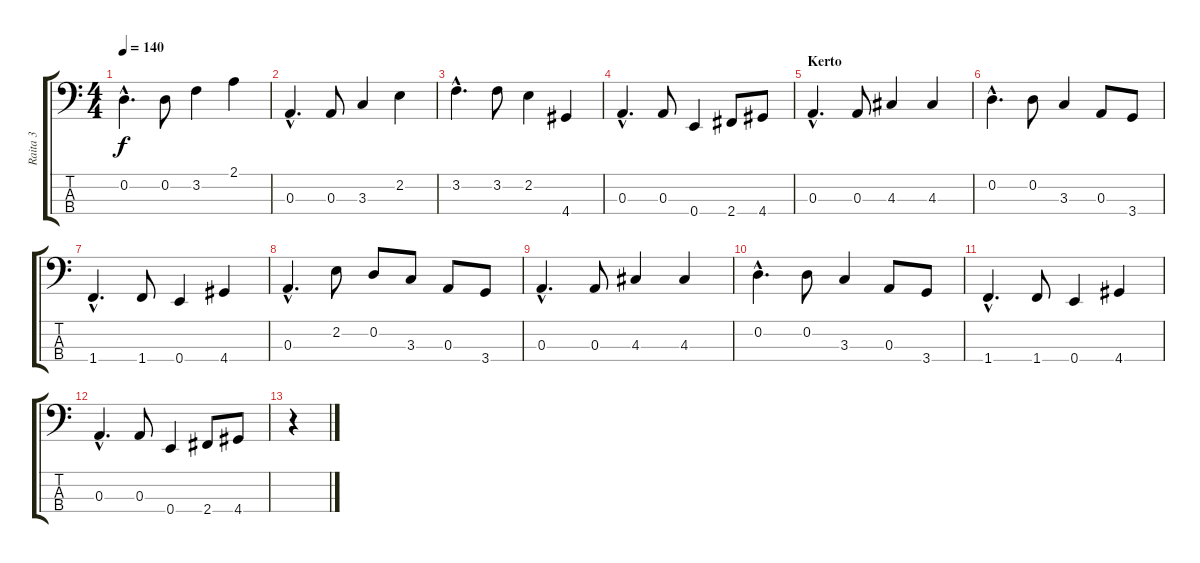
\track ("Raita 3" "Raita 3") {instrument electricbasspick}
\staff {score tabs}
\tuning (G2 D2 A1 E1) {hide}
\ts (4 4)
\tempo 140
\clef f4
\ks c
0.2{hac}.4{d dy f} 0.2.8 3.2.4 2.1.4 |
0.3{hac}.4{d} 0.3.8 3.3.4 2.2.4 |
3.2{hac}.4{d} 3.2.8 2.2.4 4.4.4 |
0.3{hac}.4{d} 0.3.8 0.4.4 2.4.8 4.4.8 |
\section ("" "Kerto")
0.3{hac}.4{d} 0.3.8 4.3.4 4.3.4 |
0.2{hac}.4{d} 0.2.8 3.3.4 0.3.8 3.4.8 |
1.4{hac}.4{d} 1.4.8 0.4.4 4.4.4 |
0.3{hac}.4{d} 2.2.8 0.2.8 3.3.8 0.3.8 3.4.8 |
0.3{hac}.4{d} 0.3.8 4.3.4 4.3.4 |
0.2{hac}.4{d} 0.2.8 3.3.4 0.3.8 3.4.8 |
1.4{hac}.4{d} 1.4.8 0.4.4 4.4.4 |
0.3{hac}.4{d} 0.3.8 0.4.4 2.4.8 4.4.8 |
r.4
